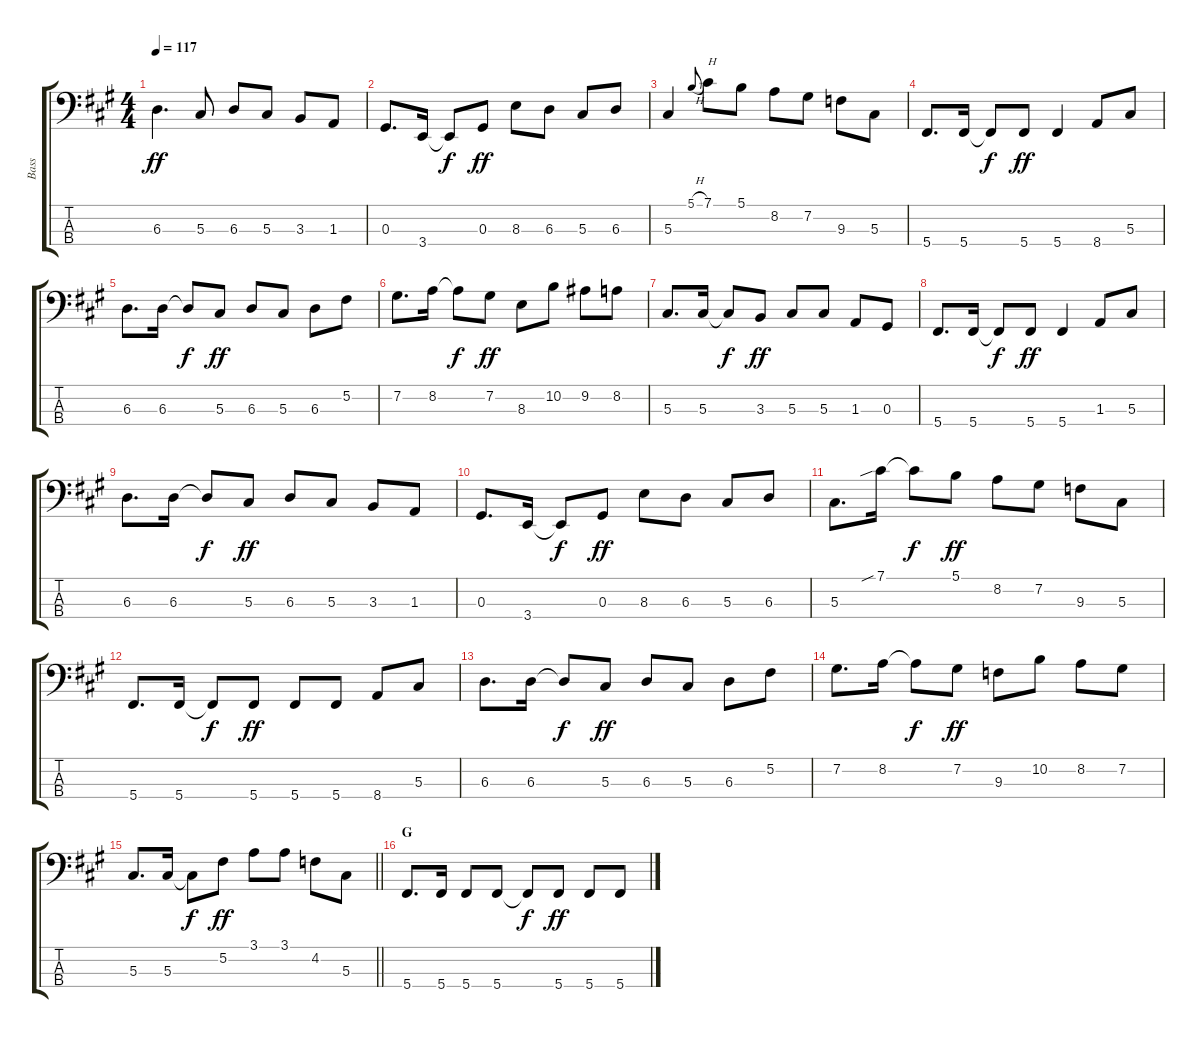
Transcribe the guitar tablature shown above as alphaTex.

\track ("Bass" "Bass") {instrument electricbasspick}
\staff {score tabs}
\tuning (Gb2 Db2 Ab1 Db1) {hide}
\ts (4 4)
\tempo 117
\clef f4
\ks a
6.3.4{d dy ff} 5.3.8 6.3.8 5.3.8 3.3.8 1.3.8 |
0.3.8{d} 3.4.16 3.4{t}.8{dy f} 0.3.8{dy ff} 8.3.8 6.3.8 5.3.8 6.3.8 |
5.3.4 5.1{h}.8{gr onbeat} 7.1.8{txt "H"} 5.1.8 8.2.8 7.2.8 9.3.8 5.3.8 |
5.4.8{d} 5.4.16 5.4{t}.8{dy f} 5.4.8{dy ff} 5.4.4 8.4.8 5.3.8 |
6.3.8{d} 6.3.16 6.3{t}.8{dy f} 5.3.8{dy ff} 6.3.8 5.3.8 6.3.8 5.2.8 |
7.2.8{d} 8.2.16 8.2{t}.8{dy f} 7.2.8{dy ff} 8.3.8 10.2.8 9.2.8 8.2.8 |
5.3.8{d} 5.3.16 5.3{t}.8{dy f} 3.3.8{dy ff} 5.3.8 5.3.8 1.3.8 0.3.8 |
5.4.8{d} 5.4.16 5.4{t}.8{dy f} 5.4.8{dy ff} 5.4.4 1.3.8 5.3.8 |
6.3.8{d} 6.3.16 6.3{t}.8{dy f} 5.3.8{dy ff} 6.3.8 5.3.8 3.3.8 1.3.8 |
0.3.8{d} 3.4.16 3.4{t}.8{dy f} 0.3.8{dy ff} 8.3.8 6.3.8 5.3.8 6.3.8 |
5.3.8{d} 7.1{sib}.16 7.1{t}.8{dy f} 5.1.8{dy ff} 8.2.8 7.2.8 9.3.8 5.3.8 |
5.4.8{d} 5.4.16 5.4{t}.8{dy f} 5.4.8{dy ff} 5.4.8 5.4.8 8.4.8 5.3.8 |
6.3.8{d} 6.3.16 6.3{t}.8{dy f} 5.3.8{dy ff} 6.3.8 5.3.8 6.3.8 5.2.8 |
7.2.8{d} 8.2.16 8.2{t}.8{dy f} 7.2.8{dy ff} 9.3.8 10.2.8 8.2.8 7.2.8 |
\barLineRight lightlight
5.3.8{d} 5.3.16 5.3{t}.8{dy f} 5.2.8{dy ff} 3.1.8 3.1.8 4.2.8 5.3.8 |
\section ("" "G")
5.4.8{d} 5.4.16 5.4.8 5.4.8 5.4{t}.8{dy f} 5.4.8{dy ff} 5.4.8 5.4.8
